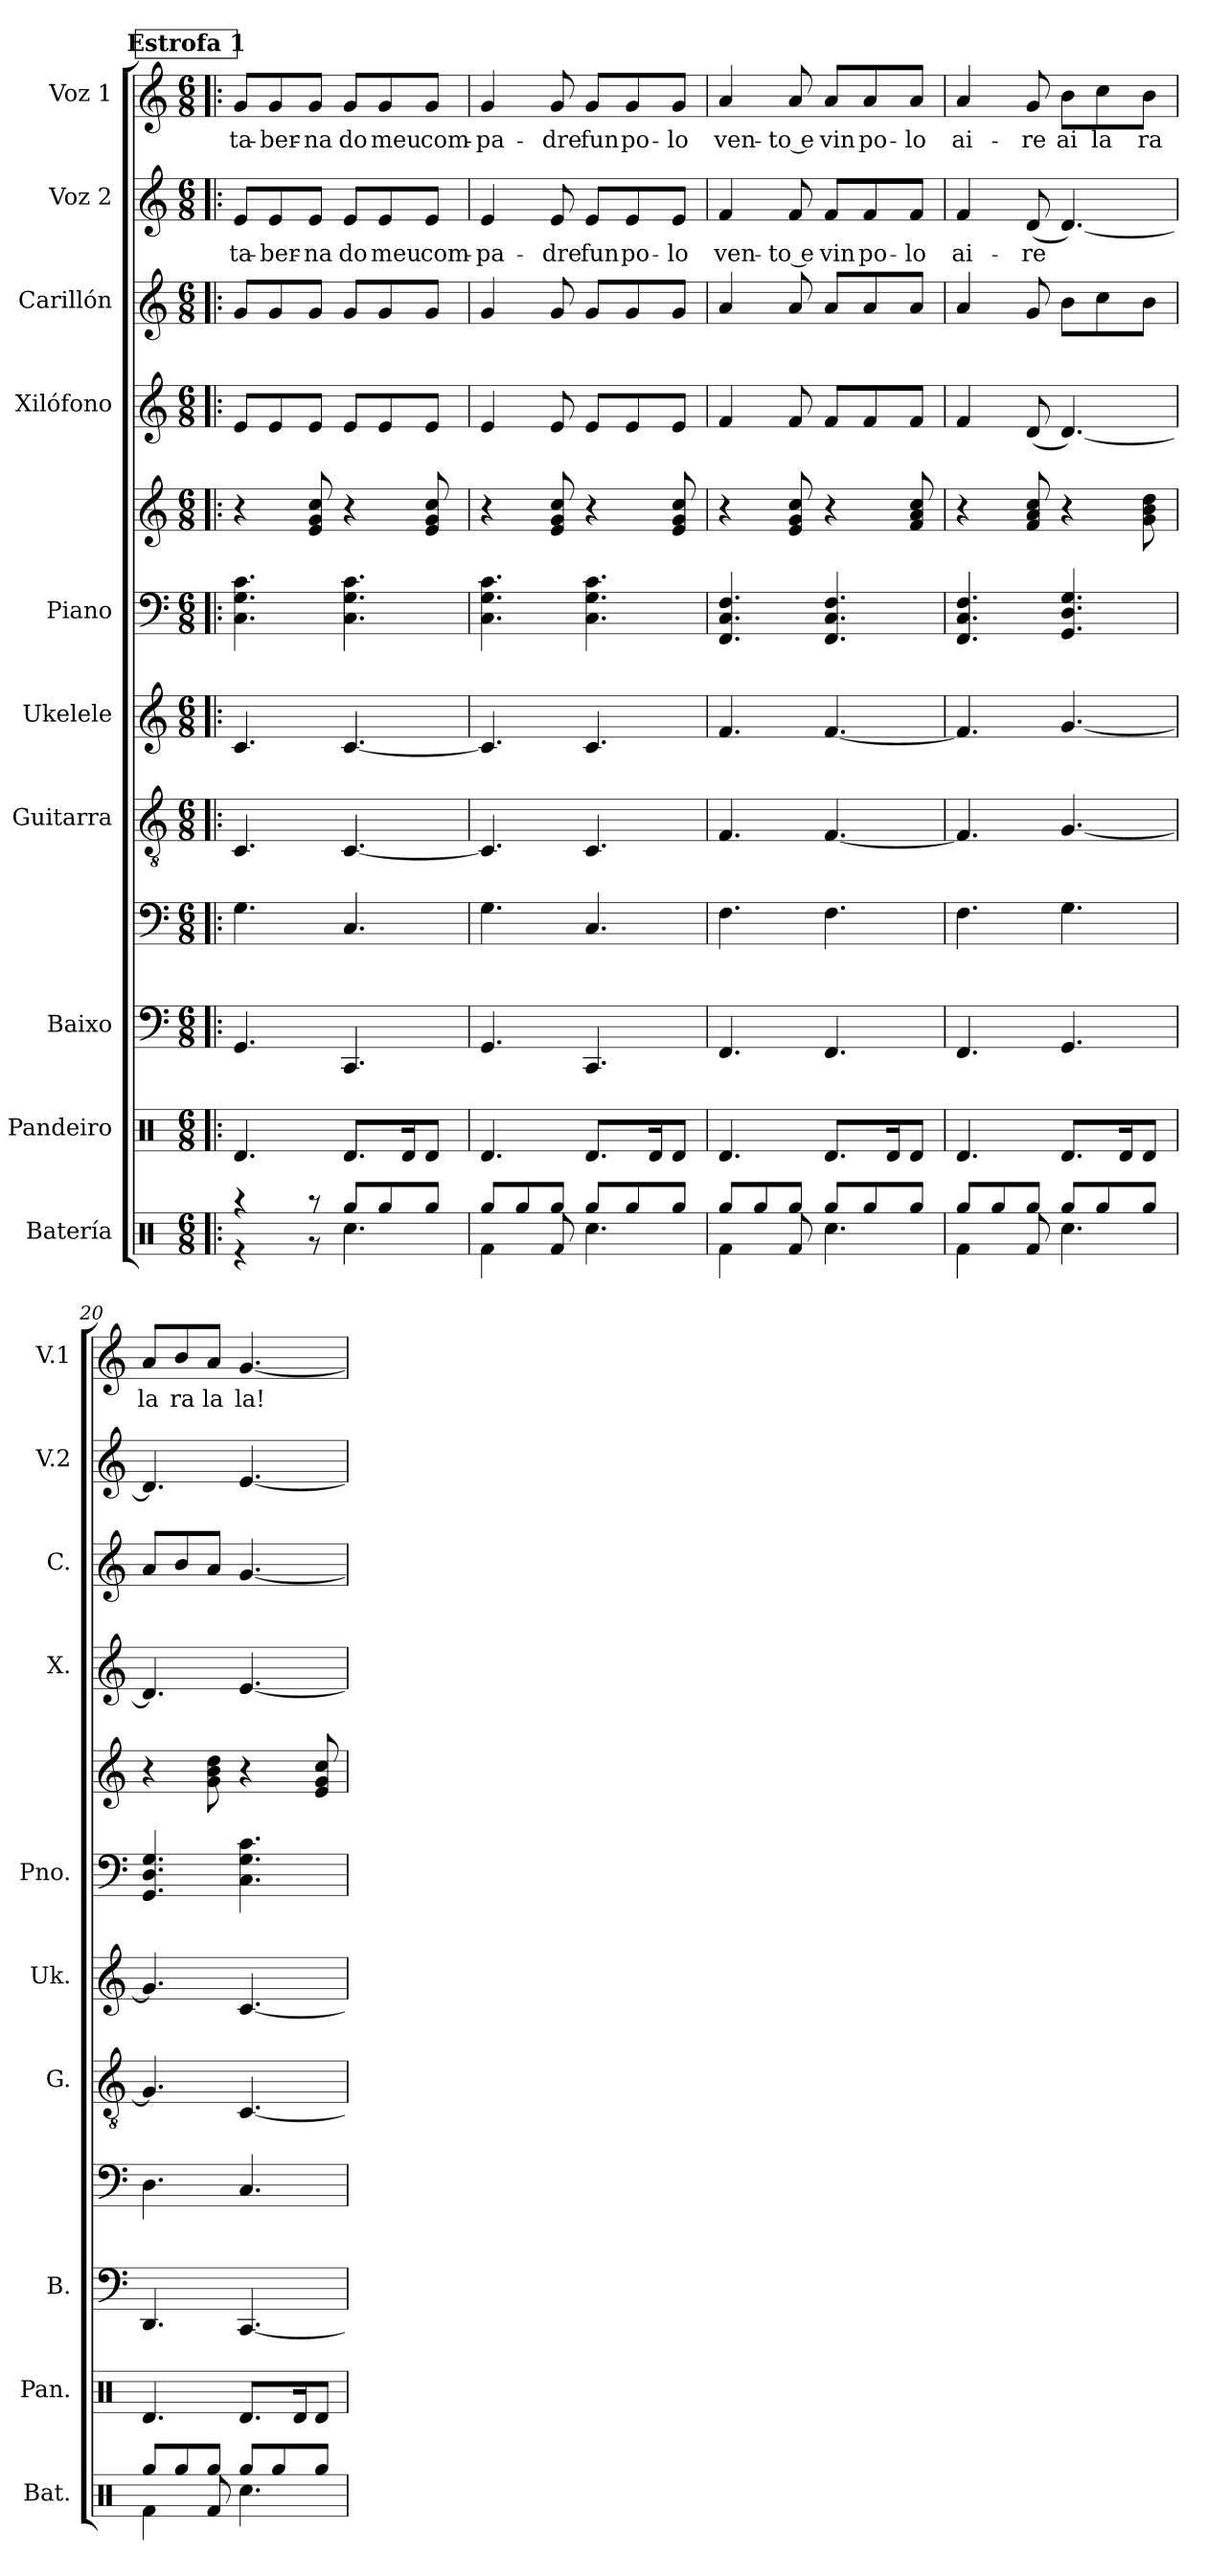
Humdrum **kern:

**kern	**kern	**kern	**kern	**kern	**kern	**kern	**kern	**kern	**kern	**kern	**text	**kern	**text
*part10	*part9	*part8	*part8	*part7	*part6	*part5	*part5	*part4	*part3	*part2	*part2	*part1	*part1
*staff12	*staff11	*staff10	*staff9	*staff8	*staff7	*staff6	*staff5	*staff4	*staff3	*staff2	*staff2	*staff1	*staff1
*I"Batería	*I"Pandeiro	*I"Baixo	*	*I"Guitarra	*I"Ukelele	*I"Piano	*	*I"Xilófono	*I"Carillón	*I"Voz 2	*	*I"Voz 1	*
*I'Bat.	*I'Pan.	*I'B.	*	*I'G.	*I'Uk.	*I'Pno.	*	*I'X.	*I'C.	*I'V.2	*	*I'V.1	*
*clefX	*clefX	*	*clefF4	*clefGv2	*clefG2	*clefF4	*clefG2	*clefG2	*clefG2	*clefG2	*	*clefG2	*
*	*	*ITrd7c12	*ITrd7c12	*	*	*	*	*ITrd-7c-12	*ITrd-14c-24	*	*	*	*
*k[]	*k[]	*k[]	*k[]	*k[]	*k[]	*k[]	*k[]	*k[]	*k[]	*k[]	*	*k[]	*
*M6/8	*M6/8	*M6/8	*M6/8	*M6/8	*M6/8	*M6/8	*M6/8	*M6/8	*M6/8	*M6/8	*	*M6/8	*
!!LO:REH:place=s1:a:B:fs=14:t=Estrofa 1
=16!|:	=16!|:	=16!|:	=16!|:	=16!|:	=16!|:	=16!|:	=16!|:	=16!|:	=16!|:	=16!|:	=16!|:	=16!|:	=16!|:
*^	*	*	*	*	*	*	*	*	*	*	*	*	*
!	!	!	!	!	!	!	!	!	!	!	!	!LO:LY:b	!	!LO:LY:b
4r	4r	4.Rd/	4.GGG	4.GG\	4.C/	4.c/	4.C\ 4.G\ 4.c\	4r	8ee/L	8ggg/L	8e/L	ta-	8g/L	ta-
!	!	!	!	!	!	!	!	!	!	!	!	!LO:LY:b	!	!LO:LY:b
.	.	.	.	.	.	.	.	.	8ee/	8ggg/	8e/	-ber-	8g/	-ber-
!	!	!	!	!	!	!	!	!	!	!	!	!LO:LY:b	!	!LO:LY:b
8r	8r	.	.	.	.	.	.	8e/ 8g/ 8cc/	8ee/J	8ggg/J	8e/J	-na	8g/J	-na
!	!	!	!	!	!	!	!	!	!	!	!	!LO:LY:b	!	!LO:LY:b
8Rgg/L	4.Rcc\	8.Rd/L	4.CCC	4.CC/	[4.C/	[4.c/	4.C\ 4.G\ 4.c\	4r	8ee/L	8ggg/L	8e/L	do	8g/L	do
!	!	!	!	!	!	!	!	!	!	!	!	!LO:LY:b	!	!LO:LY:b
8Rgg/	.	.	.	.	.	.	.	.	8ee/	8ggg/	8e/	meu	8g/	meu
.	.	16Rd/K	.	.	.	.	.	.	.	.	.	.	.	.
!	!	!	!	!	!	!	!	!	!	!	!	!LO:LY:b	!	!LO:LY:b
8Rgg/J	.	8Rd/J	.	.	.	.	.	8e/ 8g/ 8cc/	8ee/J	8ggg/J	8e/J	com-	8g/J	com-
=17	=17	=17	=17	=17	=17	=17	=17	=17	=17	=17	=17	=17	=17	=17
!	!	!	!	!	!	!	!	!	!	!	!	!LO:LY:b	!	!LO:LY:b
8Rgg/L	4Rf\	4.Rd/	4.GGG	4.GG\	4.C/]	4.c/]	4.C\ 4.G\ 4.c\	4r	4ee/	4ggg/	4e/	-pa-	4g/	-pa-
8Rgg/	.	.	.	.	.	.	.	.	.	.	.	.	.	.
!	!	!	!	!	!	!	!	!	!	!	!	!LO:LY:b	!	!LO:LY:b
8Rgg/J	8Rf/	.	.	.	.	.	.	8e/ 8g/ 8cc/	8ee/	8ggg/	8e/	-dre	8g/	-dre
!	!	!	!	!	!	!	!	!	!	!	!	!LO:LY:b	!	!LO:LY:b
8Rgg/L	4.Rcc\	8.Rd/L	4.CCC	4.CC/	4.C/	4.c/	4.C\ 4.G\ 4.c\	4r	8ee/L	8ggg/L	8e/L	fun	8g/L	fun
!	!	!	!	!	!	!	!	!	!	!	!	!LO:LY:b	!	!LO:LY:b
8Rgg/	.	.	.	.	.	.	.	.	8ee/	8ggg/	8e/	po-	8g/	po-
.	.	16Rd/K	.	.	.	.	.	.	.	.	.	.	.	.
!	!	!	!	!	!	!	!	!	!	!	!	!LO:LY:b	!	!LO:LY:b
8Rgg/J	.	8Rd/J	.	.	.	.	.	8e/ 8g/ 8cc/	8ee/J	8ggg/J	8e/J	-lo	8g/J	-lo
!!LO:PB:g=z
=18	=18	=18	=18	=18	=18	=18	=18	=18	=18	=18	=18	=18	=18	=18
!	!	!	!	!	!	!	!	!	!	!	!	!LO:LY:b	!	!LO:LY:b
8Rgg/L	4Rf\	4.Rd/	4.FFF	4.FF\	4.F/	4.f/	4.FF/ 4.C/ 4.F/	4r	4ff/	4aaa/	4f/	ven-	4a/	ven-
8Rgg/	.	.	.	.	.	.	.	.	.	.	.	.	.	.
!	!	!	!	!	!	!	!	!	!	!	!	!LO:LY:b	!	!LO:LY:b
8Rgg/J	8Rf/	.	.	.	.	.	.	8e/ 8g/ 8cc/	8ff/	8aaa/	8f/	to e	8a/	to e
!	!	!	!	!	!	!	!	!	!	!	!	!LO:LY:b	!	!LO:LY:b
8Rgg/L	4.Rcc\	8.Rd/L	4.FFF	4.FF\	[4.F/	[4.f/	4.FF/ 4.C/ 4.F/	4r	8ff/L	8aaa/L	8f/L	vin	8a/L	vin
!	!	!	!	!	!	!	!	!	!	!	!	!LO:LY:b	!	!LO:LY:b
8Rgg/	.	.	.	.	.	.	.	.	8ff/	8aaa/	8f/	po-	8a/	po-
.	.	16Rd/K	.	.	.	.	.	.	.	.	.	.	.	.
!	!	!	!	!	!	!	!	!	!	!	!	!LO:LY:b	!	!LO:LY:b
8Rgg/J	.	8Rd/J	.	.	.	.	.	8f/ 8a/ 8cc/	8ff/J	8aaa/J	8f/J	-lo	8a/J	-lo
=19	=19	=19	=19	=19	=19	=19	=19	=19	=19	=19	=19	=19	=19	=19
!	!	!	!	!	!	!	!	!	!	!	!	!LO:LY:b	!	!LO:LY:b
8Rgg/L	4Rf\	4.Rd/	4.FFF	4.FF\	4.F/]	4.f/]	4.FF/ 4.C/ 4.F/	4r	4ff/	4aaa/	4f/	ai-	4a/	ai-
8Rgg/	.	.	.	.	.	.	.	.	.	.	.	.	.	.
!	!	!	!	!	!	!	!	!	!	!	!	!LO:LY:b	!	!LO:LY:b
8Rgg/J	8Rf/	.	.	.	.	.	.	8f/ 8a/ 8cc/	(<8dd/	8ggg/	(<8d/	-re	8g/	-re
!	!	!	!	!	!	!	!	!	!	!	!	!	!	!LO:LY:b
8Rgg/L	4.Rcc\	8.Rd/L	4.GGG	4.GG\	[4.G/	[4.g/	4.GG/ 4.D/ 4.G/	4r	[4.dd/)	8bbb\L	[4.d/)	.	8b\L	ai
!	!	!	!	!	!	!	!	!	!	!	!	!	!	!LO:LY:b
8Rgg/	.	.	.	.	.	.	.	.	.	8cccc\	.	.	8cc\	la
.	.	16Rd/K	.	.	.	.	.	.	.	.	.	.	.	.
!	!	!	!	!	!	!	!	!	!	!	!	!	!	!LO:LY:b
8Rgg/J	.	8Rd/J	.	.	.	.	.	8g\ 8b\ 8dd\	.	8bbb\J	.	.	8b\J	ra
=20	=20	=20	=20	=20	=20	=20	=20	=20	=20	=20	=20	=20	=20	=20
!	!	!	!	!	!	!	!	!	!	!	!	!	!	!LO:LY:b
8Rgg/L	4Rf\	4.Rd/	4.DDD	4.DD\	4.G/]	4.g/]	4.GG/ 4.D/ 4.G/	4r	4.dd/]	8aaa/L	4.d/]	.	8a/L	la
!	!	!	!	!	!	!	!	!	!	!	!	!	!	!LO:LY:b
8Rgg/	.	.	.	.	.	.	.	.	.	8bbb/	.	.	8b/	ra
!	!	!	!	!	!	!	!	!	!	!	!	!	!	!LO:LY:b
8Rgg/J	8Rf/	.	.	.	.	.	.	8g\ 8b\ 8dd\	.	8aaa/J	.	.	8a/J	la
!	!	!	!	!	!	!	!	!	!	!	!	!	!	!LO:LY:b
8Rgg/L	4.Rcc\	8.Rd/L	[4.CCC	4.CC/	[4.C/	[4.c/	4.C\ 4.G\ 4.c\	4r	[4.ee/	[4.ggg/	[4.e/	.	[4.g/	la!
8Rgg/	.	.	.	.	.	.	.	.	.	.	.	.	.	.
.	.	16Rd/K	.	.	.	.	.	.	.	.	.	.	.	.
8Rgg/J	.	8Rd/J	.	.	.	.	.	8e/ 8g/ 8cc/	.	.	.	.	.	.
*v	*v	*	*	*	*	*	*	*	*	*	*	*	*	*
=	=	=	=	=	=	=	=	=	=	=	=	=	=
*-	*-	*-	*-	*-	*-	*-	*-	*-	*-	*-	*-	*-	*-
